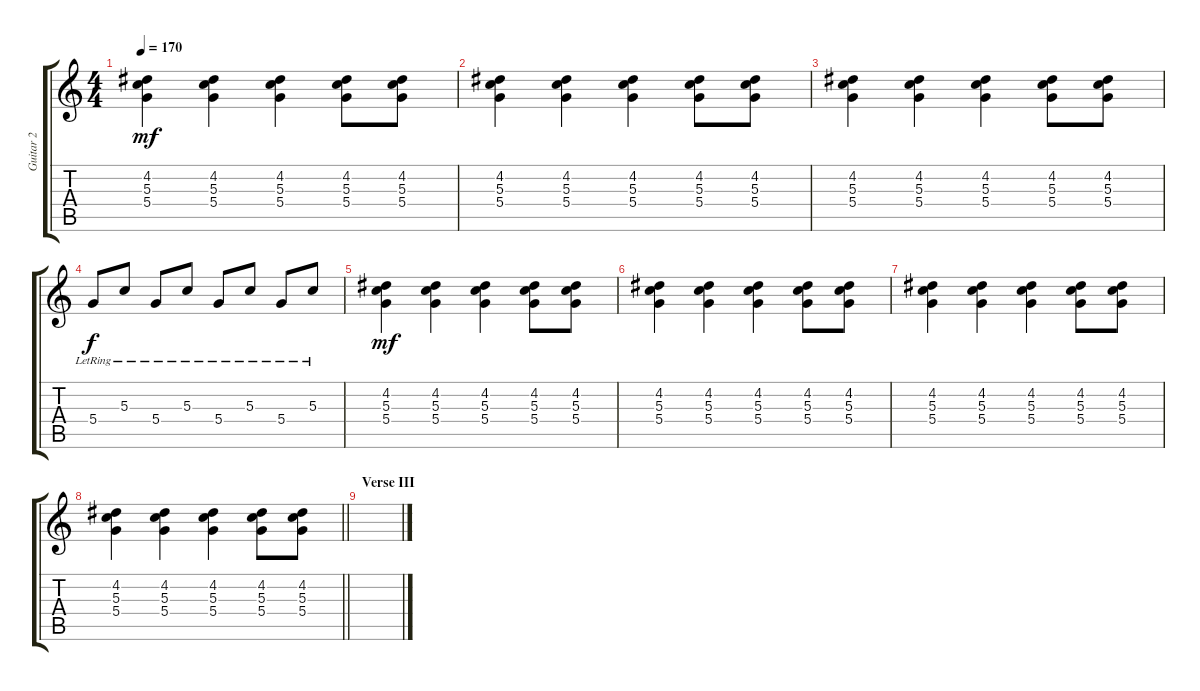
\track ("Guitar 2" "Guitar 2") {instrument distortionguitar}
\staff {score tabs}
\tuning (E4 B3 G3 D3 A2 E2) {hide}
\ts (4 4)
\tempo 170
\clef g2
\ks c
(4.2 5.3 5.4).4{dy mf volume 12} (4.2 5.3 5.4).4 (4.2 5.3 5.4).4 (4.2 5.3 5.4).8 (4.2 5.3 5.4).8 |
(4.2 5.3 5.4).4 (4.2 5.3 5.4).4 (4.2 5.3 5.4).4 (4.2 5.3 5.4).8 (4.2 5.3 5.4).8 |
(4.2 5.3 5.4).4 (4.2 5.3 5.4).4 (4.2 5.3 5.4).4 (4.2 5.3 5.4).8 (4.2 5.3 5.4).8 |
5.4{lr}.8{dy f} 5.3{lr}.8 5.4{lr}.8 5.3{lr}.8 5.4{lr}.8 5.3{lr}.8 5.4{lr}.8 5.3{lr}.8 |
(4.2 5.3 5.4).4{dy mf volume 12} (4.2 5.3 5.4).4 (4.2 5.3 5.4).4 (4.2 5.3 5.4).8 (4.2 5.3 5.4).8 |
(4.2 5.3 5.4).4 (4.2 5.3 5.4).4 (4.2 5.3 5.4).4 (4.2 5.3 5.4).8 (4.2 5.3 5.4).8 |
(4.2 5.3 5.4).4 (4.2 5.3 5.4).4 (4.2 5.3 5.4).4 (4.2 5.3 5.4).8 (4.2 5.3 5.4).8 |
\barLineRight lightlight
(4.2 5.3 5.4).4 (4.2 5.3 5.4).4 (4.2 5.3 5.4).4 (4.2 5.3 5.4).8 (4.2 5.3 5.4).8 |
\section ("" "Verse III")
